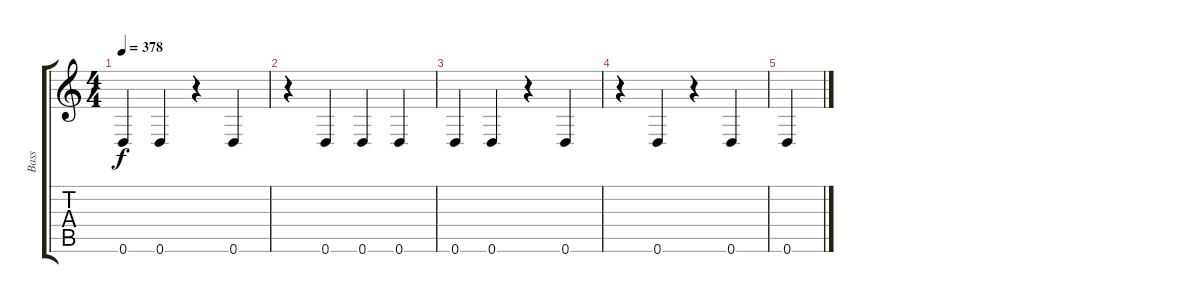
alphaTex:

\track ("Bass" "Bass") {instrument electricbassfinger}
\staff {score tabs}
\tuning (E4 B3 G3 D3 A2 D2) {hide}
\ts (4 4)
\tempo 378
\clef g2
\ks c
0.6.4{dy f} 0.6.4 r.4 0.6.4 |
r.4 0.6.4 0.6.4 0.6.4 |
0.6.4 0.6.4 r.4 0.6.4 |
r.4 0.6.4 r.4 0.6.4 |
0.6.4
